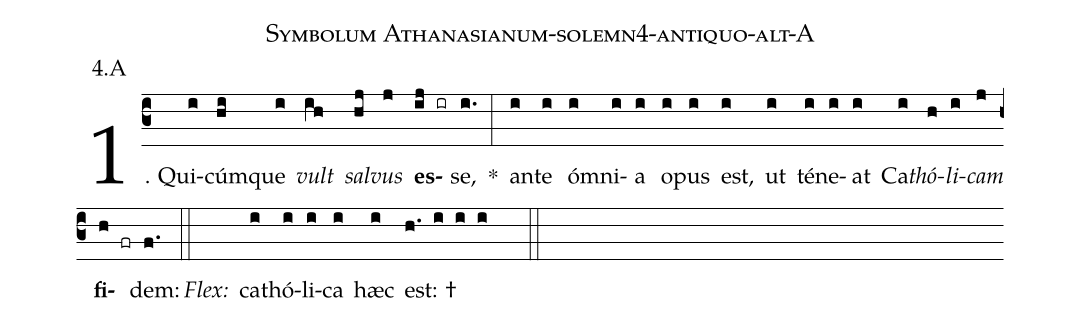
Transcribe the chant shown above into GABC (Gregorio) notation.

name: Symbolum Athanasianum-solemn4-antiquo-alt-A;
annotation: 4.A;
%%
(c3)1. Qui(i)cúm(hi)que(i) <i>vult</i>(ih) <i>sal</i>(hj)<i>vus</i>(j) <b>es</b>(ij ir)se,(i.) *(:) an(i)te(i) óm(i)ni(i)a(i) o(i)pus(i) est,(i) ut(i) té(i)ne(i)at(i) Ca(i)<i>thó</i>(h)<i>li</i>(i)<i>cam</i>(j) <b>fi</b>(h fr)dem:(f.) (::)
<i>Flex:</i>()  ca(i)thó(i)li(i)ca(i) hæc(i) est: †(h. i i i  ::)
